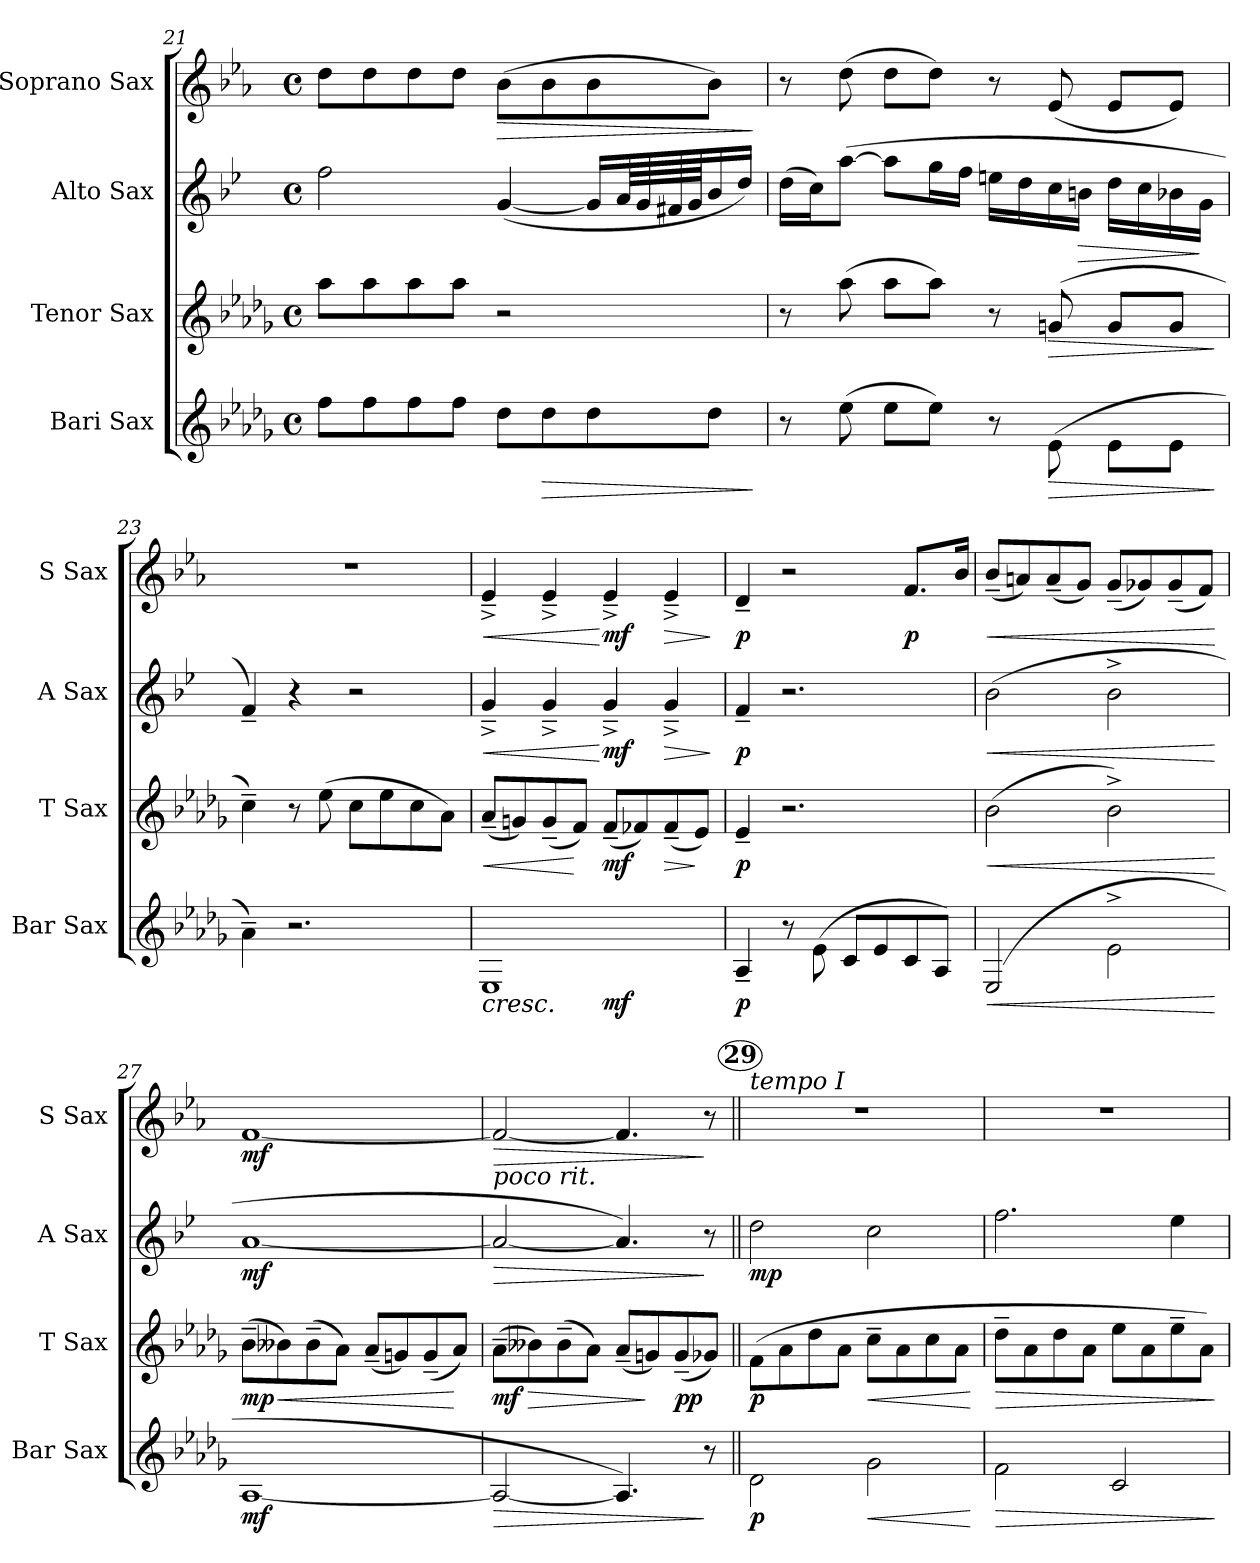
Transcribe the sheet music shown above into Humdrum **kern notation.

**kern	**dynam	**kern	**dynam	**kern	**dynam	**kern	**dynam
*part4	*part4	*part3	*part3	*part2	*part2	*part1	*part1
*staff4	*staff4	*staff3	*staff3	*staff2	*staff2	*staff1	*staff1
*I"Bari Sax	*	*I"Tenor Sax	*	*I"Alto Sax	*	*I"Soprano Sax	*
*I'Bar Sax	*	*I'T Sax	*	*I'A Sax	*	*I'S Sax	*
*clefG2	*	*clefG2	*	*clefG2	*	*clefG2	*
*ITrd12c21	*	*ITrd8c14	*	*ITrd5c9	*	*ITrd1c2	*
*k[b-e-a-d-g-]	*	*k[b-e-a-d-g-]	*	*k[b-e-a-d-g-]	*	*k[b-e-a-d-g-]	*
*D-:	*	*D-:	*	*D-:	*	*D-:	*
*M4/4	*	*M4/4	*	*M4/4	*	*M4/4	*
*met(c)	*	*met(c)	*	*met(c)	*	*met(c)	*
=21	=21	=21	=21	=21	=21	=21	=21
8f\L	.	8a-\L	.	2a-\	.	8cc\L	.
8f\	.	8a-\	.	.	.	8cc\	.
8f\	.	8a-\	.	.	.	8cc\	.
8f\J	.	8a-\J	.	.	.	8cc\J	.
!	!	!	!	!	!	!	!LO:HP:b
8d-\L	.	2r	.	(<[4B-/	.	(>8a-i\L	>
!	!LO:HP:b	!	!	!	!	!	!
8d-\	>	.	.	.	.	8a-\	.
8d-\	.	.	.	16B-/LL]	.	8a-\	.
.	.	.	.	64c/LL	.	.	.
.	.	.	.	64B-/	.	.	.
.	.	.	.	64An/	.	.	.
.	.	.	.	64B-/JJ	.	.	.
8d-\J	.	.	.	16d-/	.	8a-\J)	.
.	.	.	.	16f/JJ)	.	.	.
.	]	.	.	.	.	.	]
!!LO:LB:g=z
=22	=22	=22	=22	=22	=22	=22	=22
8r	.	8r	.	(>16f\LL	.	8r	.
.	.	.	.	16e-\J)	.	.	.
(>8e-\	.	(>8a-\	.	(>[8cc\J	.	(>8cc\	.
8e-\L	.	8a-\L	.	8cc\L]	.	8cc\L	.
8e-\J)	.	8a-\J)	.	16b-\L	.	8cc\J)	.
.	.	.	.	16a-\JJ	.	.	.
8r	.	8r	.	16gn\LL	.	8r	.
.	.	.	.	16f\	.	.	.
!	!LO:HP:b	!	!LO:HP:b	!	!	!	!
(>8E-\	>	(8Gn/	>	16e-\	.	(<8d-/	.
!	!	!	!	!	!LO:HP:b	!	!
.	.	.	.	16dn\JJ	>	.	.
8E-\L	.	8G/L	.	16f\LL	.	8d-/L	.
.	.	.	.	16e-\	.	.	.
8E-\J	.	8G/J	.	16d-X\	.	8d-/J)	.
.	.	.	.	16B-\JJ	]	.	.
.	]	.	]	.	.	.	.
=23	=23	=23	=23	=23	=23	=23	=23
4A-~>\)	.	4c~>\)	.	4A-~</)	.	1r	.
2.r	.	8r	.	4r	.	.	.
.	.	(>8e-\	.	.	.	.	.
.	.	8c\L	.	2r	.	.	.
.	.	8e-\	.	.	.	.	.
.	.	8c\	.	.	.	.	.
.	.	8A-\J)	.	.	.	.	.
=24	=24	=24	=24	=24	=24	=24	=24
!	!LO:HP:b	!	!	!	!	!	!
!	!LO:HP:n=1:b	!	!LO:HP:b	!	!LO:HP:b	!	!LO:HP:b
*^	*	*	*	*	*	*	*
1EE-	2ryy	< >	(<8A-~</L	<	4B-^<~</	<	4d-^<~</	<
.	.	.	8Gn/)	.	.	.	.	.
.	.	.	(<8G~</	.	4B-^<~</	.	4d-^<~</	.
.	.	.	8F/J)	[	.	.	.	.
!	!	!LO:DY:b	!	!LO:DY:b	!	!LO:DY:n=1:b	!	!LO:DY:n=1:b
.	2ryy	mf	(<8F~</L	mf	4B-^<~</	[ mf	4d-^<~</	[ mf
.	.	.	8F-X/)	.	.	.	.	.
!	!	!	!	!LO:HP:b	!	!LO:HP:b	!	!LO:HP:b
.	.	.	(<8F-~</	>	4B-^<~</	>	4d-^<~</	>
.	.	.	8E-/J)	]	.	.	.	.
.	.	[	.	.	.	]	.	]
=25	=25	=25	=25	=25	=25	=25	=25	=25
!	!	!LO:DY:b	!	!LO:DY:b	!	!LO:DY:b	!	!LO:DY:b
*v	*v	*	*	*	*	*	*	*
4AA-~</	p	4E-~</	p	4A-~</	p	4c~</	p
8r	]	2.r	.	2.r	.	2r	.
(>8E-\	.	.	.	.	.	.	.
8C/L	.	.	.	.	.	.	.
8E-/	.	.	.	.	.	.	.
!	!	!	!	!	!	!	!LO:DY:b
8C/	.	.	.	.	.	8.e-/L	p
8AA-/J)	.	.	.	.	.	.	.
.	.	.	.	.	.	16a-/Jk	.
=26	=26	=26	=26	=26	=26	=26	=26
!	!LO:HP:b	!	!LO:HP:b	!	!LO:HP:b	!	!LO:HP:b
(2EE-/	<	(>2B-\	<	(>2d-\	<	(<8a-~</L	<
.	.	.	.	.	.	8gn/)	.
.	.	.	.	.	.	(<8g~</	.
.	.	.	.	.	.	8f/J)	.
2E-^>\	.	2B-^>\)	.	2d-^>\	.	(<8f~</L	.
.	.	.	.	.	.	8f-X/)	.
.	.	.	.	.	.	(<8f-~</	.
.	.	.	.	.	.	8e-/J)	.
.	[	.	[	.	[	.	[
=27	=27	=27	=27	=27	=27	=27	=27
!	!LO:DY:b	!	!LO:DY:b	!	!LO:DY:b	!	!LO:DY:b
[1AA-	mf	(>8B-~>\L	mp	[1c	mf	[1e-	mf
!	!	!	!LO:HP:b	!	!	!	!
.	.	8B--X\)	<	.	.	.	.
.	.	(>8B--~>\	.	.	.	.	.
.	.	8A-\J)	.	.	.	.	.
.	.	(<8A-~</L	.	.	.	.	.
.	.	8Gn/)	.	.	.	.	.
.	.	(<8G~</	.	.	.	.	.
.	.	8A-/J)	[	.	.	.	.
=28	=28	=28	=28	=28	=28	=28	=28
!	!	!	!	!	!	!LO:TX:b:i:t=poco rit.	!
!	!LO:HP:b	!	!LO:DY:b	!	!LO:HP:b	!	!LO:HP:b
2AA-/_	>	(>8A-~>\L	mf	2c/_	>	2e-/_	>
!	!	!	!LO:HP:b	!	!	!	!
.	.	8B--X\)	>	.	.	.	.
.	.	(>8B--~>\	.	.	.	.	.
.	.	8A-\J)	.	.	.	.	.
4.AA-/])	.	(<8A-~</L	.	4.c/])	.	4.e-/]	.
.	.	8Gn/)	]	.	.	.	.
!	!	!	!LO:DY:b	!	!	!	!
.	.	(<8G~</	pp	.	.	.	.
8r	]	8G-X/J)	.	8r	]	8r	]
!!LO:PB:g=z
!!LO:REH:place=s1:a:B:enc=circle:fs=9.8:t=29
=29||	=29||	=29||	=29||	=29||	=29||	=29||	=29||
!	!	!	!	!	!	!LO:TX:a:i:t=tempo I	!
!	!LO:DY:b	!	!LO:DY:b	!	!LO:DY:b	!	!
2D-\	p	(>8F\L	p	2f\	mp	1r	.
.	.	8A-\	.	.	.	.	.
.	.	8d-\	.	.	.	.	.
.	.	8A-\J	.	.	.	.	.
!	!LO:HP:b	!	!LO:HP:b	!	!	!	!
2G-\	<	8c~>\L	<	2e-\	.	.	.
.	.	8A-\	.	.	.	.	.
.	.	8c\	.	.	.	.	.
.	.	8A-\J	.	.	.	.	.
.	[	.	[	.	.	.	.
=30	=30	=30	=30	=30	=30	=30	=30
!	!LO:HP:b	!	!LO:HP:b	!	!	!	!
2F\	>	8d-~>\L	>	2.a-\	.	1r	.
.	.	8A-\	.	.	.	.	.
.	.	8d-\	.	.	.	.	.
.	.	8A-\J	.	.	.	.	.
2C/	.	8e-\L	.	.	.	.	.
.	.	8A-\	.	.	.	.	.
.	.	8e-~>\	.	4g-\	.	.	.
.	.	8A-\J)	.	.	.	.	.
.	]	.	]	.	.	.	.
=	=	=	=	=	=	=	=
*-	*-	*-	*-	*-	*-	*-	*-
